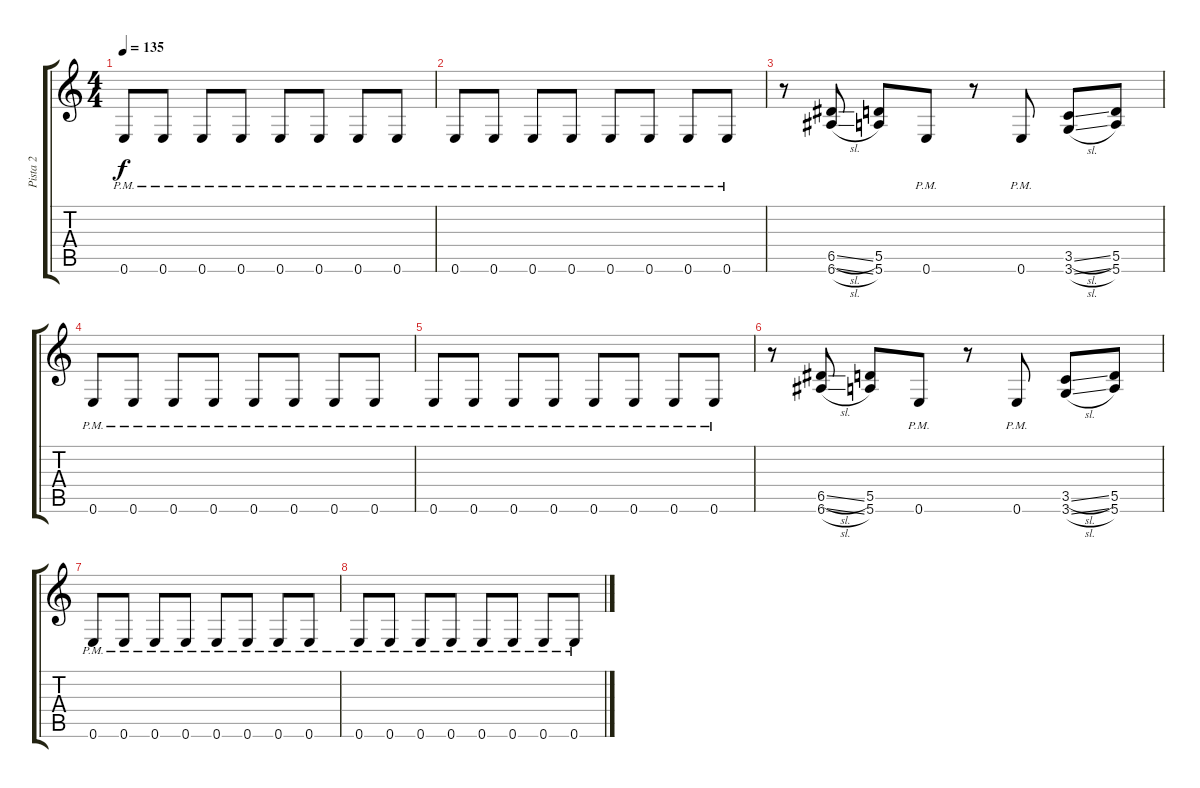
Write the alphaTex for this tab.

\track ("Pista 2" "Pista 2") {instrument overdrivenguitar}
\staff {score tabs}
\tuning (E4 B3 G3 D3 A2 E2) {hide}
\ts (4 4)
\tempo 135
\clef g2
\ks c
0.6{pm}.8{dy f} 0.6{pm}.8 0.6{pm}.8 0.6{pm}.8 0.6{pm}.8 0.6{pm}.8 0.6{pm}.8 0.6{pm}.8 |
0.6{pm}.8 0.6{pm}.8 0.6{pm}.8 0.6{pm}.8 0.6{pm}.8 0.6{pm}.8 0.6{pm}.8 0.6{pm}.8 |
r.8 (6.5{sl} 6.6{sl}).8 (5.5 5.6).8 0.6{pm}.8 r.8 0.6{pm}.8 (3.5{sl} 3.6{sl}).8 (5.5 5.6).8 |
0.6{pm}.8 0.6{pm}.8 0.6{pm}.8 0.6{pm}.8 0.6{pm}.8 0.6{pm}.8 0.6{pm}.8 0.6{pm}.8 |
0.6{pm}.8 0.6{pm}.8 0.6{pm}.8 0.6{pm}.8 0.6{pm}.8 0.6{pm}.8 0.6{pm}.8 0.6{pm}.8 |
r.8 (6.5{sl} 6.6{sl}).8 (5.5 5.6).8 0.6{pm}.8 r.8 0.6{pm}.8 (3.5{sl} 3.6{sl}).8 (5.5 5.6).8 |
0.6{pm}.8 0.6{pm}.8 0.6{pm}.8 0.6{pm}.8 0.6{pm}.8 0.6{pm}.8 0.6{pm}.8 0.6{pm}.8 |
0.6{pm}.8 0.6{pm}.8 0.6{pm}.8 0.6{pm}.8 0.6{pm}.8 0.6{pm}.8 0.6{pm}.8 0.6{pm}.8
